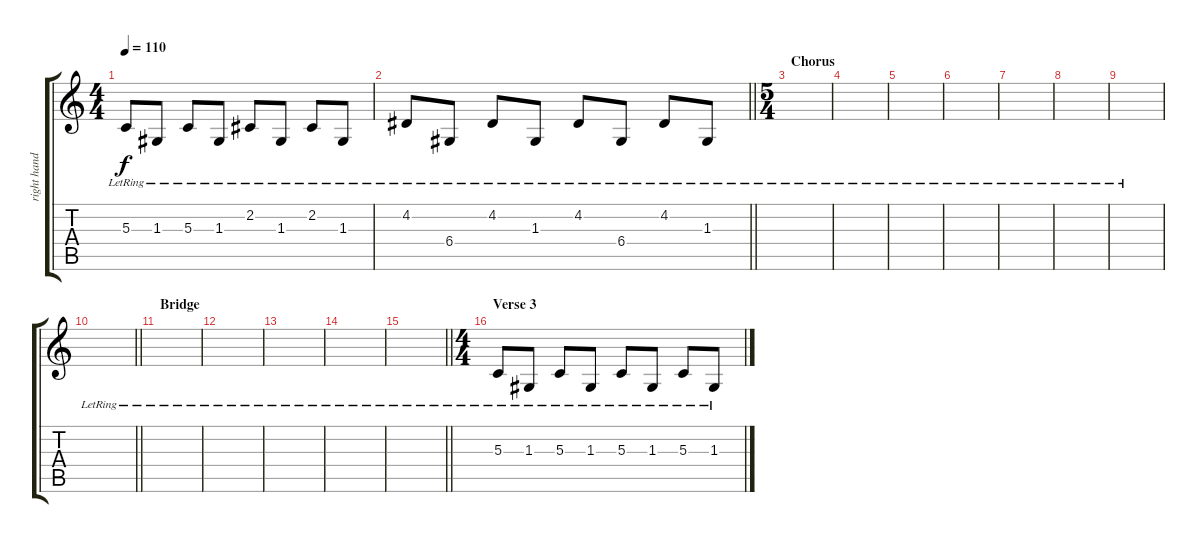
\track ("right hand piano part" "right hand") {instrument acousticgrandpiano}
\staff {score tabs}
\tuning (E4 B3 G3 D3 A2 E2) {hide}
\ts (4 4)
\tempo 110
\clef g2
\ks c
5.3{lr}.8{dy f} 1.3{lr}.8 5.3{lr}.8 1.3{lr}.8 2.2{lr}.8 1.3{lr}.8 2.2{lr}.8 1.3{lr}.8 |
\barLineRight lightlight
4.2{lr}.8 6.4{lr}.8 4.2{lr}.8 1.3{lr}.8 4.2{lr}.8 6.4{lr}.8 4.2{lr}.8 1.3{lr}.8 |
\ts (5 4)
\section ("" "Chorus")
|
|
|
|
|
|
|
\barLineRight lightlight
|
\section ("" "Bridge")
|
|
|
|
\barLineRight lightlight
|
\ts (4 4)
\section ("" "Verse 3")
5.3{lr}.8 1.3{lr}.8 5.3{lr}.8 1.3{lr}.8 5.3{lr}.8 1.3{lr}.8 5.3{lr}.8 1.3{lr}.8
